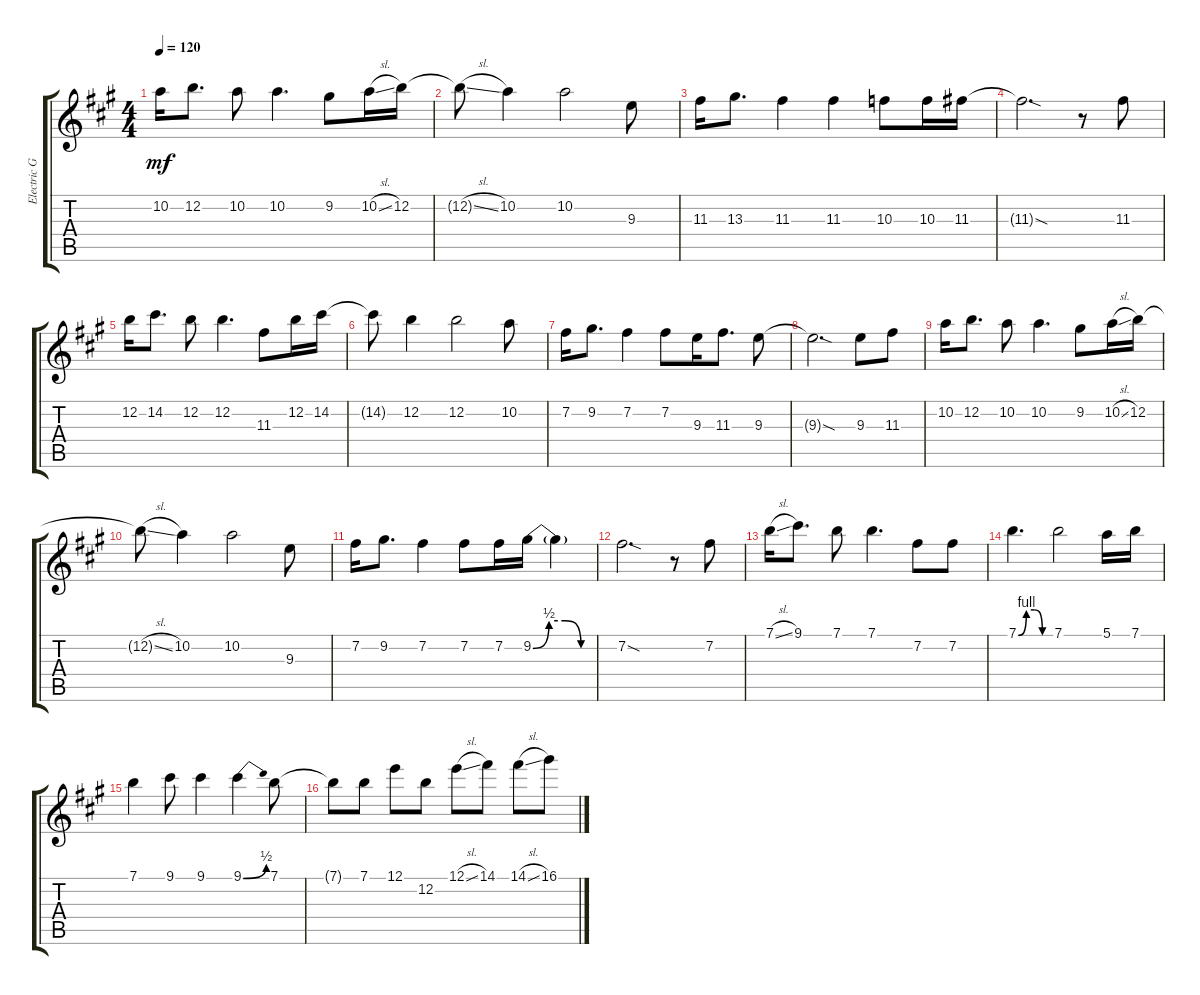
\track ("Electric Guitar" "Electric G") {instrument overdrivenguitar}
\staff {score tabs}
\tuning (E4 B3 G3 D3 A2 E2) {hide}
\ts (4 4)
\tempo 120
\clef g2
\ks a
10.2.16{dy mf} 12.2.8{d} 10.2.8 10.2.4{d} 9.2.8 10.2{sl}.16 12.2.16 |
12.2{sl t}.8 10.2.4 10.2.2 9.3.8 |
11.3.16 13.3.8{d} 11.3.4 11.3.4 10.3.8 10.3.16 11.3.16 |
11.3{sod t}.2{d} r.8 11.3.8 |
12.2.16 14.2.8{d} 12.2.8 12.2.4{d} 11.3.8 12.2.16 14.2.16 |
14.2{t}.8 12.2.4 12.2.2 10.2.8 |
7.2.16 9.2.8{d} 7.2.4 7.2.8 9.3.16 11.3.8{d} 9.3.8 |
9.3{sod t}.2{d} 9.3.8 11.3.8 |
10.2.16 12.2.8{d} 10.2.8 10.2.4{d} 9.2.8 10.2{sl}.16 12.2.16 |
12.2{sl t}.8 10.2.4 10.2.2 9.3.8 |
7.2.16 9.2.8{d} 7.2.4 7.2.8 7.2.16 9.2{be (custom 0 0 15 2 30 2 45 0 60 0)}.16 9.2{t}.4 |
7.2{sod}.2{d} r.8 7.2.8 |
7.1{sl}.16 9.1.8{d} 7.1.8 7.1.4{d} 7.2.8 7.2.8 |
7.1{be (custom 0 0 15 4 30 4 45 0 60 0)}.4{d} 7.1.2 5.1.16 7.1.16 |
7.1.4 9.1.8 9.1.4 9.1{be (bend 0 0 60 2)}.4 7.1.8 |
7.1{t}.8 7.1.8 12.1.8 12.2.8 12.1{sl}.8 14.1.8 14.1{sl}.8 16.1.8
